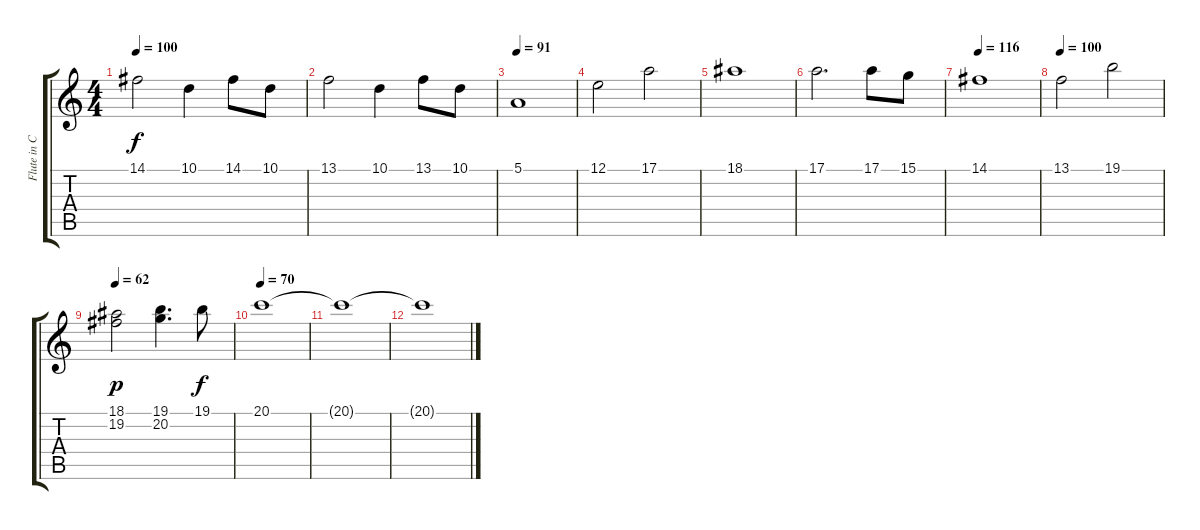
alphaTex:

\track ("Flute in C" "Flute in C") {instrument flute}
\staff {score tabs}
\tuning (E4 B3 G3 D3 A2 E2) {hide}
\ts (4 4)
\tempo 100
\clef g2
\ks c
14.1.2{dy f} 10.1.4 14.1.8 10.1.8 |
13.1.2 10.1.4 13.1.8 10.1.8 |
\tempo 91
5.1.1 |
12.1.2 17.1.2 |
18.1.1 |
17.1.2{d} 17.1.8 15.1.8 |
\tempo 116
14.1.1 |
\tempo 100
13.1.2 19.1.2 |
\tempo 30
\tempo 62
(18.1 19.2).2{dy p} (19.1 20.2).4{d} 19.1.8{dy f} |
\tempo 70
20.1.1 |
20.1{t}.1 |
20.1{t}.1
